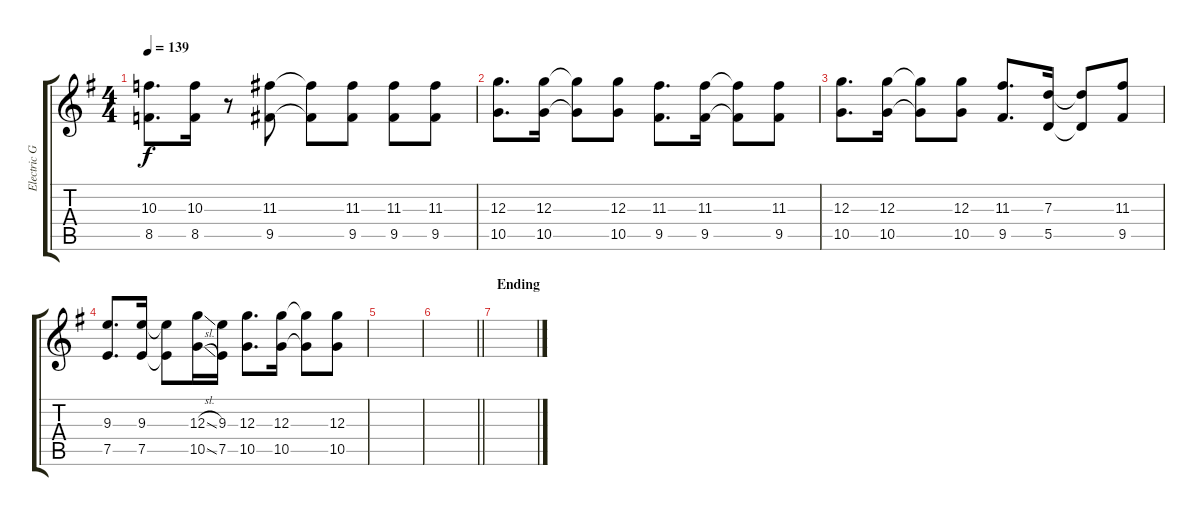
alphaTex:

\track ("Electric Guitar II" "Electric G") {instrument distortionguitar}
\staff {score tabs}
\tuning (E4 B3 G3 D3 A2 E2) {hide}
\ts (4 4)
\tempo 139
\clef g2
\ks g
(10.3 8.5).8{d dy f} (10.3 8.5).16 r.8 (11.3 9.5).8 (11.3{t} 9.5{t}).8 (11.3 9.5).8 (11.3 9.5).8 (11.3 9.5).8 |
(12.3 10.5).8{d} (12.3 10.5).16 (12.3{t} 10.5{t}).8 (12.3 10.5).8 (11.3 9.5).8{d} (11.3 9.5).16 (11.3{t} 9.5{t}).8 (11.3 9.5).8 |
(12.3 10.5).8{d} (12.3 10.5).16 (12.3{t} 10.5{t}).8 (12.3 10.5).8 (11.3 9.5).8{d} (7.3 5.5).16 (7.3{t} 5.5{t}).8 (11.3 9.5).8 |
(9.3 7.5).8{d} (9.3 7.5).16 (9.3{t} 7.5{t}).8 (12.3{sl} 10.5{sl}).16 (9.3 7.5).16 (12.3 10.5).8{d} (12.3 10.5).16 (12.3{t} 10.5{t}).8 (12.3 10.5).8 |
|
\barLineRight lightlight
|
\section ("" "Ending")
